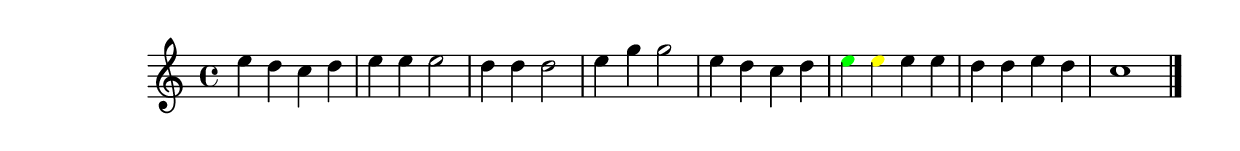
\version "2.18.2"
\language "english"

\header {
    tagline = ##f
}

\layout {}

\paper {}

\score {
    \new Score
    <<
        \new Staff
        {
            {   % measure
                \time 4/4
                \tweak color #black
                e''4
                \tweak color #black
                d''4
                \tweak color #black
                c''4
                \tweak color #black
                d''4
            }   % measure
            {   % measure
                \tweak color #black
                e''4
                \tweak color #black
                e''4
                \tweak color #black
                e''2
            }   % measure
            {   % measure
                \tweak color #black
                d''4
                \tweak color #black
                d''4
                \tweak color #black
                d''2
            }   % measure
            {   % measure
                \tweak color #black
                e''4
                \tweak color #black
                g''4
                \tweak color #black
                g''2
            }   % measure
            {   % measure
                \tweak color #black
                e''4
                \tweak color #black
                d''4
                \tweak color #black
                c''4
                \tweak color #black
                d''4
            }   % measure
            {   % measure
                \tweak color #green
                e''4
                \tweak color #yellow
                e''4
                e''4
                e''4
            }   % measure
            {   % measure
                d''4
                d''4
                e''4
                d''4
            }   % measure
            {   % measure
                c''1
                \bar "|." %! SCORE1
            }   % measure
        }
    >>
}